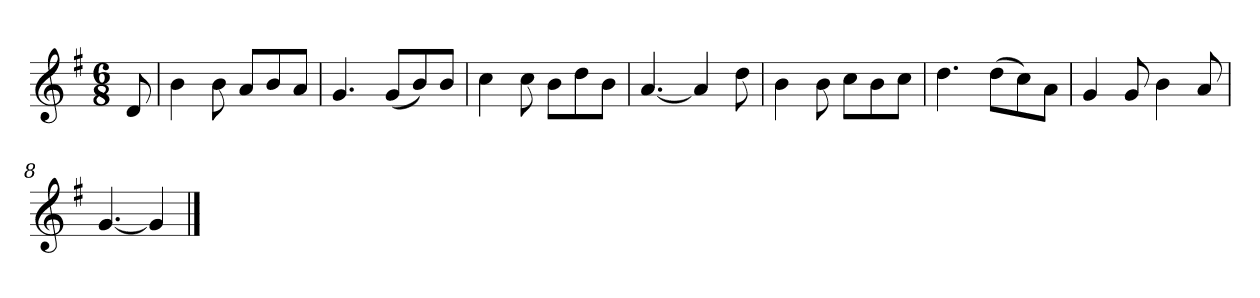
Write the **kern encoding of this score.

**kern
*part1
*staff1
*k[f#]
*M6/8
*MM120
=
8d
=1
4b
8b
8aL
8b
8aJ
=2
4.g
(8gL
8b)
8bJ
=3
4cc
8cc
8bL
8dd
8bJ
=4
[4.a
4a]
8dd
=5
4b
8b
8ccL
8b
8ccJ
=6
4.dd
(8ddL
8cc)
8aJ
=7
4g
8g
4b
8a
=8
[4.g
4g]
==
*-
